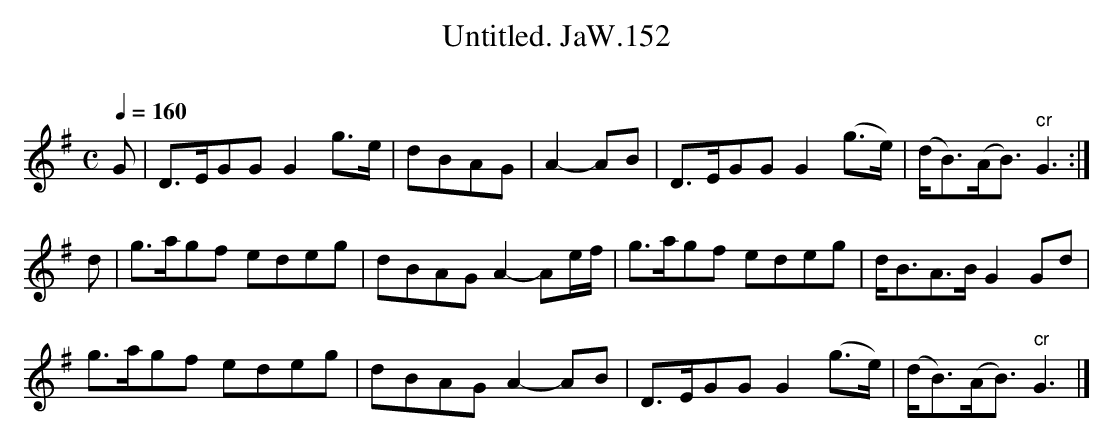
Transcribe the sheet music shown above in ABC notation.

X:1
T:Untitled. JaW.152
M:C
L:1/8
Q:1/4=160
O:
K:G
G|D>EGG G2g>e|dBAG|A2-AB|D>EGG G2(g>e)|(d<B)(A<B) "cr"G3:|
d|g>agf edeg|dBAG A2-Ae/f/|g>agf edeg|d<BA>B G2Gd|
g>agf edeg|dBAG A2-AB|D>EGG G2(g>e)|(d<B)(A<B) "cr"G3|]
